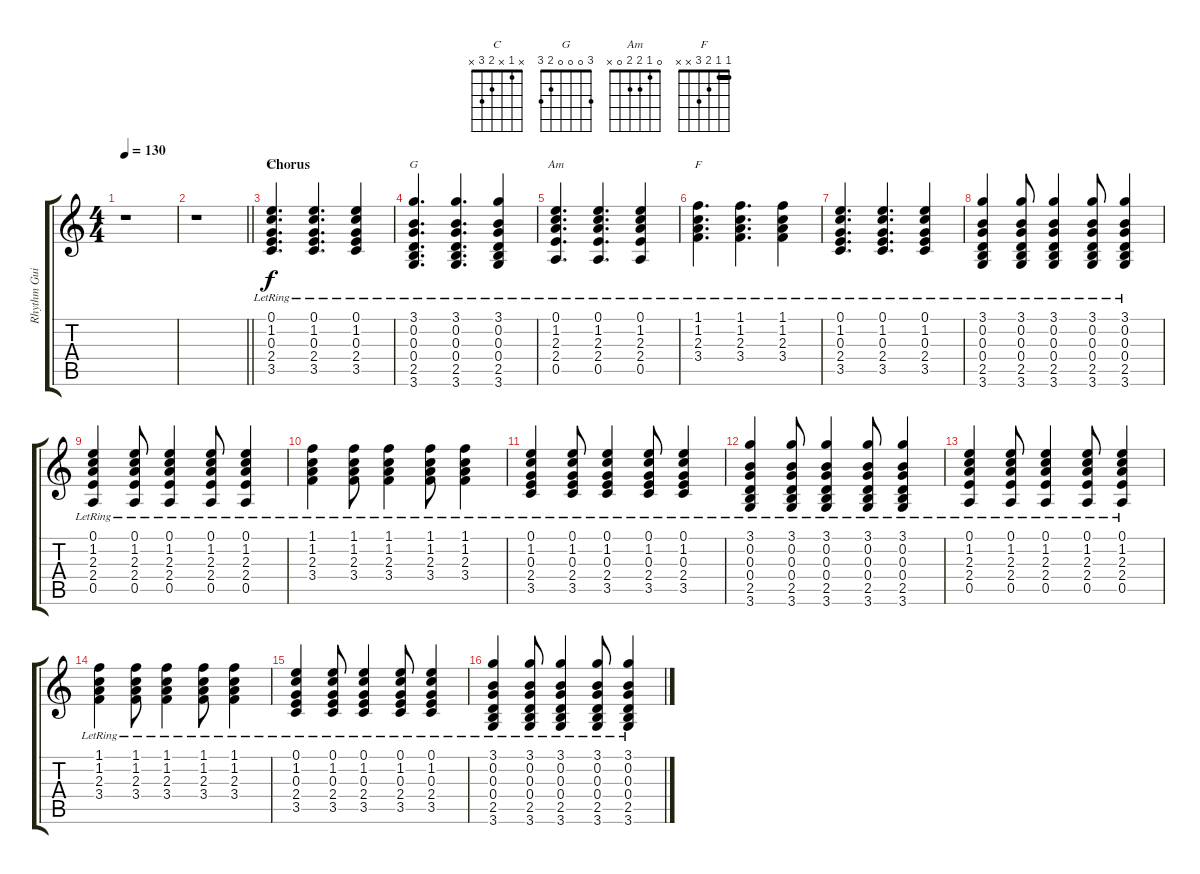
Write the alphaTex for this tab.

\track ("Rhythm Guitar" "Rhythm Gui") {instrument acousticguitarsteel}
\staff {score tabs}
\tuning (E4 B3 G3 D3 A2 E2) {hide}
\chord ("C" x 1 x 2 3 x)
\chord ("G" 3 0 0 0 2 3)
\chord ("Am" 0 1 2 2 0 x)
\chord ("F" 1 1 2 3 x x) {barre 1}
\ts (4 4)
\tempo 130
\clef g2
\ks c
r.1{dy f} |
\barLineRight lightlight
r.1 |
\section ("" "Chorus")
(0.1{lr} 1.2{lr} 0.3{lr} 2.4{lr} 3.5{lr}).4{d ch "C"} (0.1{lr} 1.2{lr} 0.3{lr} 2.4{lr} 3.5{lr}).4{d} (0.1{lr} 1.2{lr} 0.3{lr} 2.4{lr} 3.5{lr}).4 |
(3.1{lr} 0.2{lr} 0.3{lr} 0.4{lr} 2.5{lr} 3.6{lr}).4{d ch "G"} (3.1{lr} 0.2{lr} 0.3{lr} 0.4{lr} 2.5{lr} 3.6{lr}).4{d} (3.1{lr} 0.2{lr} 0.3{lr} 0.4{lr} 2.5{lr} 3.6{lr}).4 |
(0.1{lr} 1.2{lr} 2.3{lr} 2.4{lr} 0.5{lr}).4{d ch "Am"} (0.1{lr} 1.2{lr} 2.3{lr} 2.4{lr} 0.5{lr}).4{d} (0.1{lr} 1.2{lr} 2.3{lr} 2.4{lr} 0.5{lr}).4 |
(1.1{lr} 1.2{lr} 2.3{lr} 3.4{lr}).4{d ch "F"} (1.1{lr} 1.2{lr} 2.3{lr} 3.4{lr}).4{d} (1.1{lr} 1.2{lr} 2.3{lr} 3.4{lr}).4 |
(0.1{lr} 1.2{lr} 0.3{lr} 2.4{lr} 3.5{lr}).4{d} (0.1{lr} 1.2{lr} 0.3{lr} 2.4{lr} 3.5{lr}).4{d} (0.1{lr} 1.2{lr} 0.3{lr} 2.4{lr} 3.5{lr}).4 |
(3.1{lr} 0.2{lr} 0.3{lr} 0.4{lr} 2.5{lr} 3.6{lr}).4 (3.1{lr} 0.2{lr} 0.3{lr} 0.4{lr} 2.5{lr} 3.6{lr}).8 (3.1{lr} 0.2{lr} 0.3{lr} 0.4{lr} 2.5{lr} 3.6{lr}).4 (3.1{lr} 0.2{lr} 0.3{lr} 0.4{lr} 2.5{lr} 3.6{lr}).8 (3.1{lr} 0.2{lr} 0.3{lr} 0.4{lr} 2.5{lr} 3.6{lr}).4 |
(0.1{lr} 1.2{lr} 2.3{lr} 2.4{lr} 0.5{lr}).4 (0.1{lr} 1.2{lr} 2.3{lr} 2.4{lr} 0.5{lr}).8 (0.1{lr} 1.2{lr} 2.3{lr} 2.4{lr} 0.5{lr}).4 (0.1{lr} 1.2{lr} 2.3{lr} 2.4{lr} 0.5{lr}).8 (0.1{lr} 1.2{lr} 2.3{lr} 2.4{lr} 0.5{lr}).4 |
(1.1{lr} 1.2{lr} 2.3{lr} 3.4{lr}).4 (1.1{lr} 1.2{lr} 2.3{lr} 3.4{lr}).8 (1.1{lr} 1.2{lr} 2.3{lr} 3.4{lr}).4 (1.1{lr} 1.2{lr} 2.3{lr} 3.4{lr}).8 (1.1{lr} 1.2{lr} 2.3{lr} 3.4{lr}).4 |
(0.1{lr} 1.2{lr} 0.3{lr} 2.4{lr} 3.5{lr}).4 (0.1{lr} 1.2{lr} 0.3{lr} 2.4{lr} 3.5{lr}).8 (0.1{lr} 1.2{lr} 0.3{lr} 2.4{lr} 3.5{lr}).4 (0.1{lr} 1.2{lr} 0.3{lr} 2.4{lr} 3.5{lr}).8 (0.1{lr} 1.2{lr} 0.3{lr} 2.4{lr} 3.5{lr}).4 |
(3.1{lr} 0.2{lr} 0.3{lr} 0.4{lr} 2.5{lr} 3.6{lr}).4 (3.1{lr} 0.2{lr} 0.3{lr} 0.4{lr} 2.5{lr} 3.6{lr}).8 (3.1{lr} 0.2{lr} 0.3{lr} 0.4{lr} 2.5{lr} 3.6{lr}).4 (3.1{lr} 0.2{lr} 0.3{lr} 0.4{lr} 2.5{lr} 3.6{lr}).8 (3.1{lr} 0.2{lr} 0.3{lr} 0.4{lr} 2.5{lr} 3.6{lr}).4 |
(0.1{lr} 1.2{lr} 2.3{lr} 2.4{lr} 0.5{lr}).4 (0.1{lr} 1.2{lr} 2.3{lr} 2.4{lr} 0.5{lr}).8 (0.1{lr} 1.2{lr} 2.3{lr} 2.4{lr} 0.5{lr}).4 (0.1{lr} 1.2{lr} 2.3{lr} 2.4{lr} 0.5{lr}).8 (0.1{lr} 1.2{lr} 2.3{lr} 2.4{lr} 0.5{lr}).4 |
(1.1{lr} 1.2{lr} 2.3{lr} 3.4{lr}).4 (1.1{lr} 1.2{lr} 2.3{lr} 3.4{lr}).8 (1.1{lr} 1.2{lr} 2.3{lr} 3.4{lr}).4 (1.1{lr} 1.2{lr} 2.3{lr} 3.4{lr}).8 (1.1{lr} 1.2{lr} 2.3{lr} 3.4{lr}).4 |
(0.1{lr} 1.2{lr} 0.3{lr} 2.4{lr} 3.5{lr}).4 (0.1{lr} 1.2{lr} 0.3{lr} 2.4{lr} 3.5{lr}).8 (0.1{lr} 1.2{lr} 0.3{lr} 2.4{lr} 3.5{lr}).4 (0.1{lr} 1.2{lr} 0.3{lr} 2.4{lr} 3.5{lr}).8 (0.1{lr} 1.2{lr} 0.3{lr} 2.4{lr} 3.5{lr}).4 |
(3.1{lr} 0.2{lr} 0.3{lr} 0.4{lr} 2.5{lr} 3.6{lr}).4 (3.1{lr} 0.2{lr} 0.3{lr} 0.4{lr} 2.5{lr} 3.6{lr}).8 (3.1{lr} 0.2{lr} 0.3{lr} 0.4{lr} 2.5{lr} 3.6{lr}).4 (3.1{lr} 0.2{lr} 0.3{lr} 0.4{lr} 2.5{lr} 3.6{lr}).8 (3.1{lr} 0.2{lr} 0.3{lr} 0.4{lr} 2.5{lr} 3.6{lr}).4
